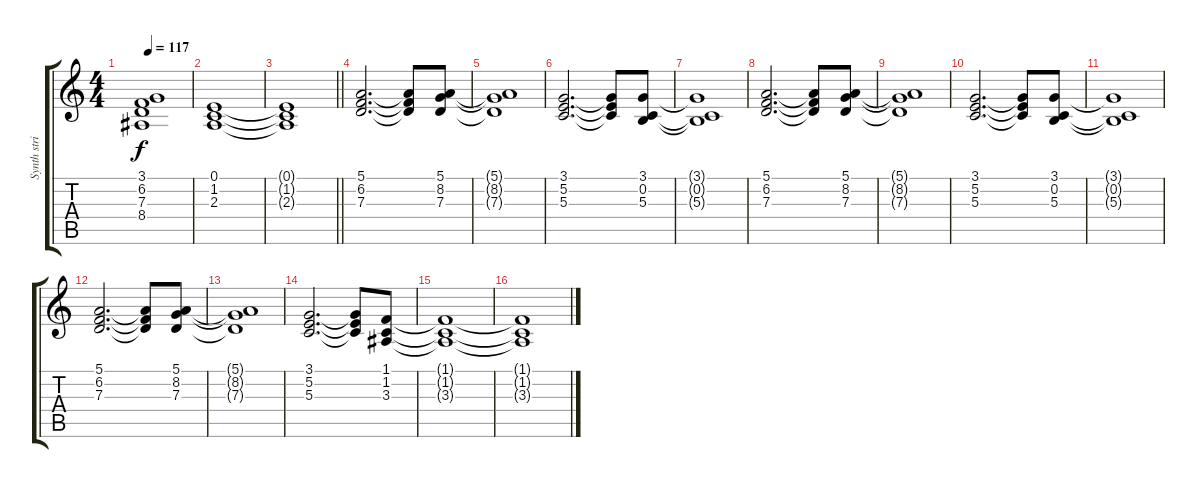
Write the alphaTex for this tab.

\track ("Synth strings" "Synth stri") {instrument stringensemble1}
\staff {score tabs}
\tuning (E4 B3 G3 D3 A2 E2) {hide}
\ts (4 4)
\tempo 117
\clef g2
\ks c
(3.1 6.2 7.3 8.4).1{dy f} |
(0.1 1.2 2.3).1 |
\barLineRight lightlight
(0.1{t} 1.2{t} 2.3{t}).1 |
(5.1 6.2 7.3).2{d} (5.1{t} 6.2{t} 7.3{t}).8 (5.1 8.2 7.3).8 |
(5.1{t} 8.2{t} 7.3{t}).1 |
(3.1 5.2 5.3).2{d} (3.1{t} 5.2{t} 5.3{t}).8 (3.1 0.2 5.3).8 |
(3.1{t} 0.2{t} 5.3{t}).1 |
(5.1 6.2 7.3).2{d} (5.1{t} 6.2{t} 7.3{t}).8 (5.1 8.2 7.3).8 |
(5.1{t} 8.2{t} 7.3{t}).1 |
(3.1 5.2 5.3).2{d} (3.1{t} 5.2{t} 5.3{t}).8 (3.1 0.2 5.3).8 |
(3.1{t} 0.2{t} 5.3{t}).1 |
(5.1 6.2 7.3).2{d} (5.1{t} 6.2{t} 7.3{t}).8 (5.1 8.2 7.3).8 |
(5.1{t} 8.2{t} 7.3{t}).1 |
(3.1 5.2 5.3).2{d} (3.1{t} 5.2{t} 5.3{t}).8 (1.1 1.2 3.3).8 |
(1.1{t} 1.2{t} 3.3{t}).1 |
(1.1{t} 1.2{t} 3.3{t}).1
